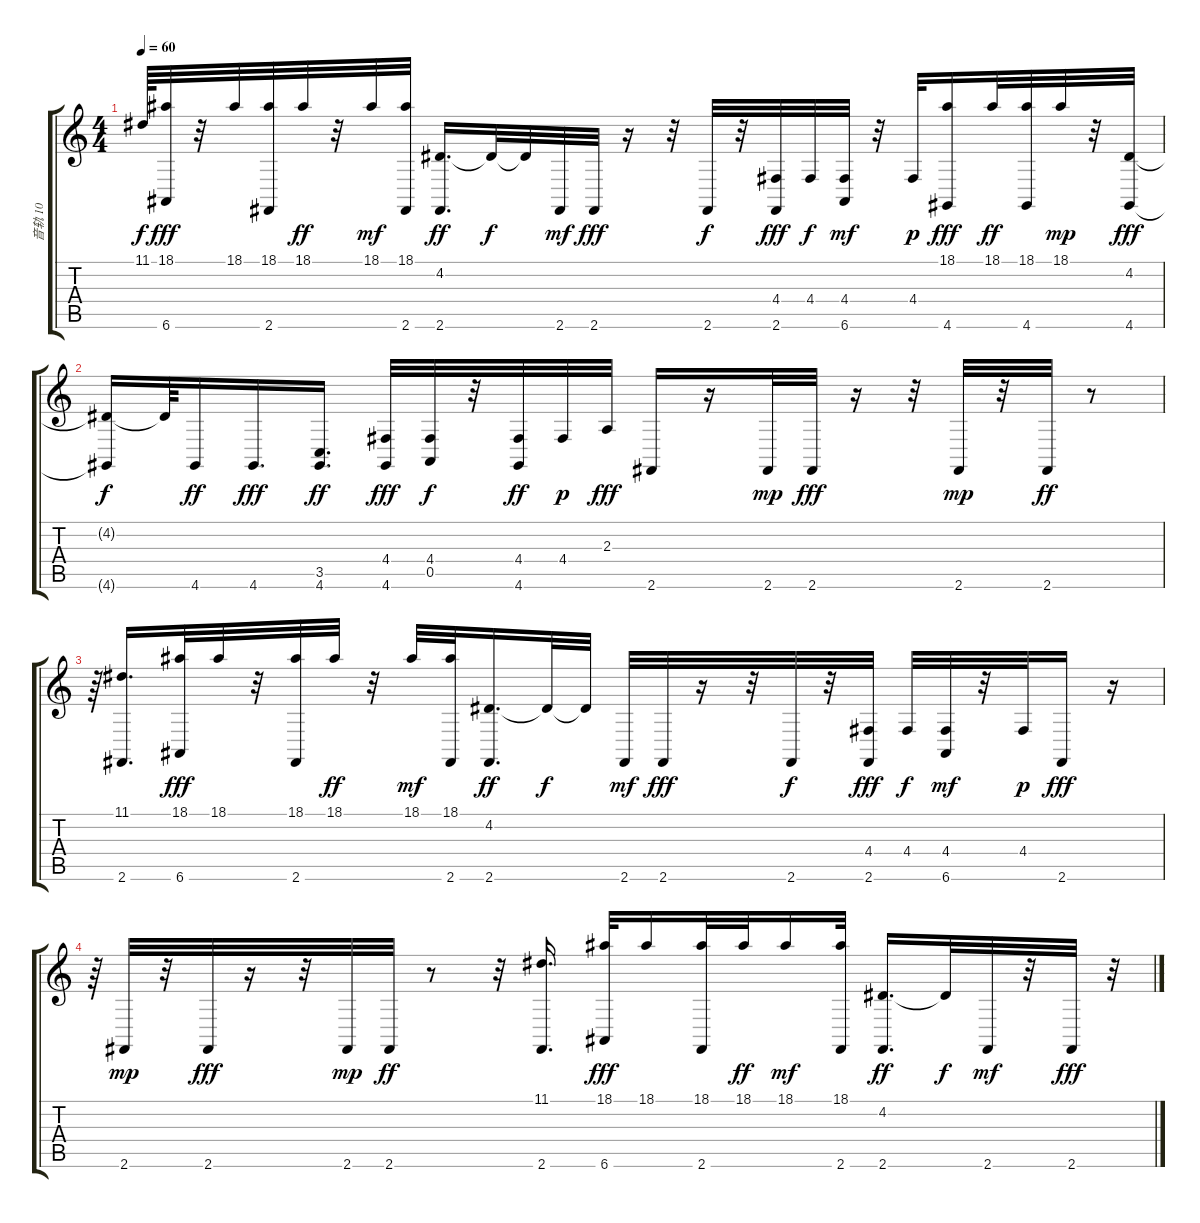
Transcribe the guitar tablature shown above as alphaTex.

\track ("音轨 10" "音轨 10") {instrument acousticgrandpiano}
\staff {score tabs}
\tuning (E4 B3 G3 D3 A2 E2) {hide}
\ts (4 4)
\tempo 60
\clef g2
\ks c
11.1{t}.64{dy f} (18.1 6.6).32{dy fff} r.32 18.1.32 (18.1 2.6).32 18.1.32{dy ff} r.32 18.1.32{dy mf} (18.1 2.6).32 (4.2 2.6).16{d dy ff} 4.2{t}.32{dy f} 4.2{t}.32 2.6.32{dy mf} 2.6.32{dy fff} r.16 r.32 2.6.32{dy f} r.32 (4.4 2.6).32{dy fff} 4.4.32{dy f} (4.4 6.6).32{dy mf} r.32 4.4.32{dy p} (18.1 4.6).16{dy fff volume 12 balance 7} 18.1.32{dy ff} (18.1 4.6).32 18.1.32{dy mp} r.32 (4.2 4.6).32{dy fff} |
(4.2{t} 4.6{t}).16{dy f} 4.2{t}.64 4.6.16{dy ff} 4.6.16{d dy fff} (3.5 4.6).16{d dy ff} (4.4 4.6).32{dy fff} (4.4 0.5).32{dy f} r.32 (4.4 4.6).32{dy ff} 4.4.32{dy p} 2.3.32{dy fff} 2.6.16{volume 12 balance 7} r.16 2.6.32{dy mp} 2.6.32{dy fff} r.16 r.32 2.6.32{dy mp} r.32 2.6.32{dy ff} r.8 |
r.64 (11.1 2.6).16{d} (18.1 6.6).32{dy fff} 18.1.32 r.32 (18.1 2.6).32 18.1.32{dy ff} r.32 18.1.32{dy mf} (18.1 2.6).32 (4.2 2.6).16{d dy ff} 4.2{t}.32{dy f} 4.2{t}.32 2.6.32{dy mf} 2.6.32{dy fff} r.16 r.32 2.6.32{dy f} r.32 (4.4 2.6).32{dy fff} 4.4.32{dy f} (4.4 6.6).32{dy mf} r.32 4.4.32{dy p} 2.6.16{dy fff} r.16 |
r.64 2.6.32{dy mp} r.32 2.6.32{dy fff} r.16 r.32 2.6.32{dy mp} 2.6.32{dy ff} r.8 r.32 (11.1 2.6).16{d} (18.1 6.6).32{dy fff} 18.1.16 (18.1 2.6).32 18.1.32{dy ff} 18.1.16{dy mf} (18.1 2.6).32 (4.2 2.6).16{d dy ff} 4.2{t}.32{dy f} 2.6.32{dy mf} r.32 2.6.32{dy fff} r.32
